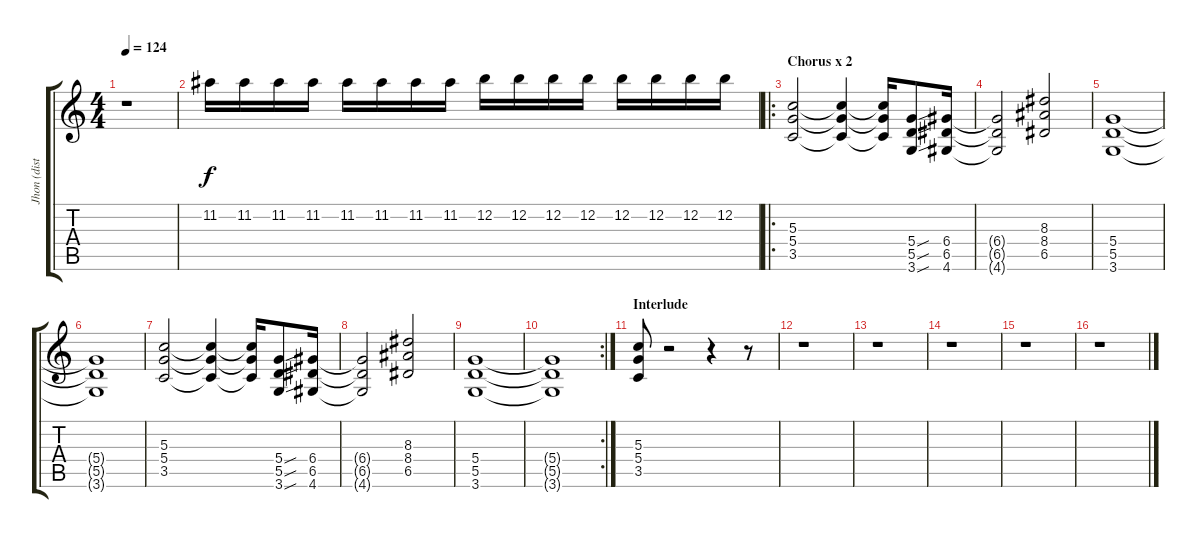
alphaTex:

\track ("Jhon (dist. guitar)" "Jhon (dist") {instrument distortionguitar}
\staff {score tabs}
\tuning (E4 B3 G3 D3 A2 E2) {hide}
\ts (4 4)
\tempo 124
\clef g2
\ks c
r.1{dy f} |
11.2.16 11.2.16 11.2.16 11.2.16 11.2.16 11.2.16 11.2.16 11.2.16 12.2.16 12.2.16 12.2.16 12.2.16 12.2.16 12.2.16 12.2.16 12.2.16 |
\ro
\section ("" "Chorus x 2")
(5.3 5.4 3.5).2 (5.3{t} 5.4{t} 3.5{t}).4 (5.3{t} 5.4{t} 3.5{t}).16 (5.4{sou} 5.5{sou} 3.6{sou}).8 (6.4 6.5 4.6).16 |
(6.4{t} 6.5{t} 4.6{t}).2 (8.3 8.4 6.5).2 |
(5.4 5.5 3.6).1 |
(5.4{t} 5.5{t} 3.6{t}).1 |
(5.3 5.4 3.5).2 (5.3{t} 5.4{t} 3.5{t}).4 (5.3{t} 5.4{t} 3.5{t}).16 (5.4{sou} 5.5{sou} 3.6{sou}).8 (6.4 6.5 4.6).16 |
(6.4{t} 6.5{t} 4.6{t}).2 (8.3 8.4 6.5).2 |
(5.4 5.5 3.6).1 |
\rc 2
(5.4{t} 5.5{t} 3.6{t}).1 |
\section ("" "Interlude")
(5.3 5.4 3.5).8 r.2 r.4 r.8 |
r.1 |
r.1 |
r.1 |
r.1 |
r.1
